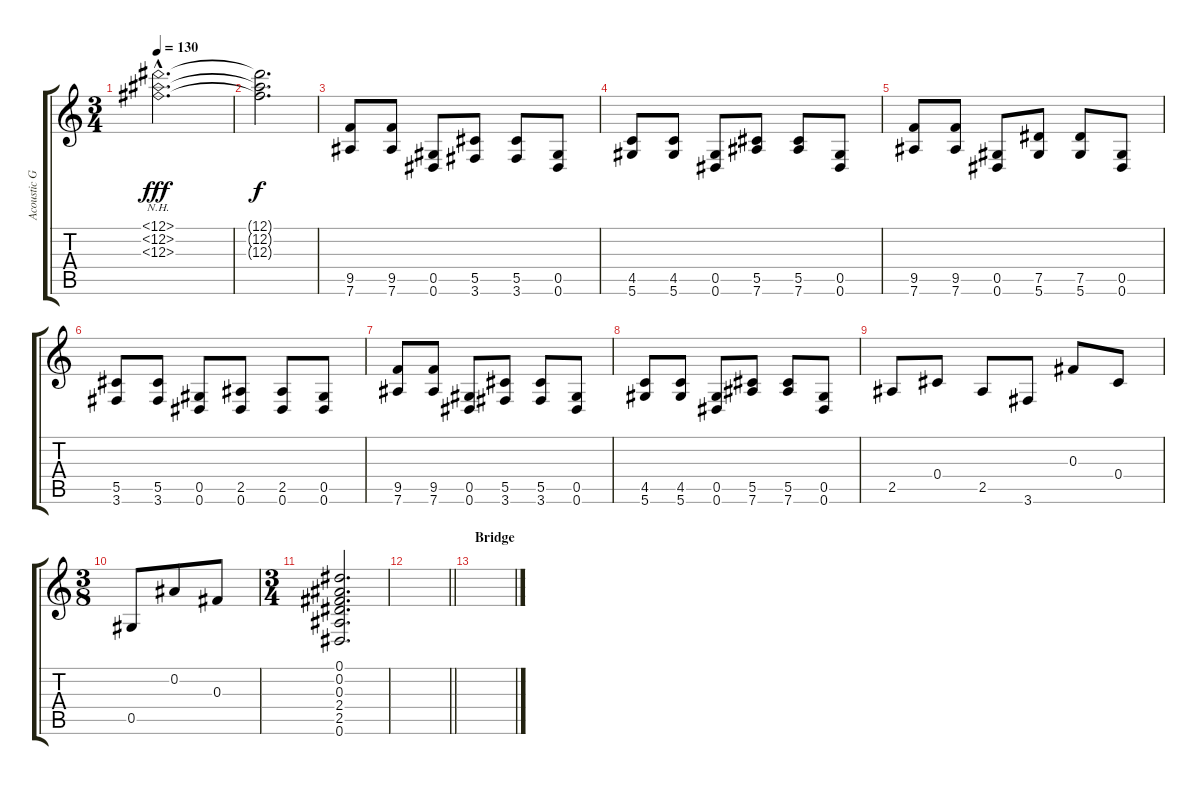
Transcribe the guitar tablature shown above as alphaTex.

\track ("Acoustic Guitar" "Acoustic G") {instrument electricguitarclean}
\staff {score tabs}
\tuning (Eb4 Bb3 Gb3 Db3 Ab2 Eb2) {hide}
\ts (3 4)
\tempo 130
\clef g2
\ks c
(12.1{nh hac} 12.2{nh hac} 12.3{nh hac}).2{d dy fff volume 16} |
(12.1{t} 12.2{t} 12.3{t}).2{d dy f} |
(9.5 7.6).8{volume 11} (9.5 7.6).8 (0.5 0.6).8 (5.5 3.6).8 (5.5 3.6).8 (0.5 0.6).8 |
(4.5 5.6).8 (4.5 5.6).8 (0.5 0.6).8 (5.5 7.6).8 (5.5 7.6).8 (0.5 0.6).8 |
(9.5 7.6).8 (9.5 7.6).8 (0.5 0.6).8 (7.5 5.6).8 (7.5 5.6).8 (0.5 0.6).8 |
(5.5 3.6).8 (5.5 3.6).8 (0.5 0.6).8 (2.5 0.6).8 (2.5 0.6).8 (0.5 0.6).8 |
(9.5 7.6).8 (9.5 7.6).8 (0.5 0.6).8 (5.5 3.6).8 (5.5 3.6).8 (0.5 0.6).8 |
(4.5 5.6).8 (4.5 5.6).8 (0.5 0.6).8 (5.5 7.6).8 (5.5 7.6).8 (0.5 0.6).8 |
2.5.8 0.4.8 2.5.8 3.6.8 0.3.8 0.4.8 |
\ts (3 8)
0.5.8 0.2.8 0.3.8 |
\ts (3 4)
(0.1 0.2 0.3 2.4 2.5 0.6).2{d} |
\barLineRight lightlight
|
\section ("" "Bridge")
